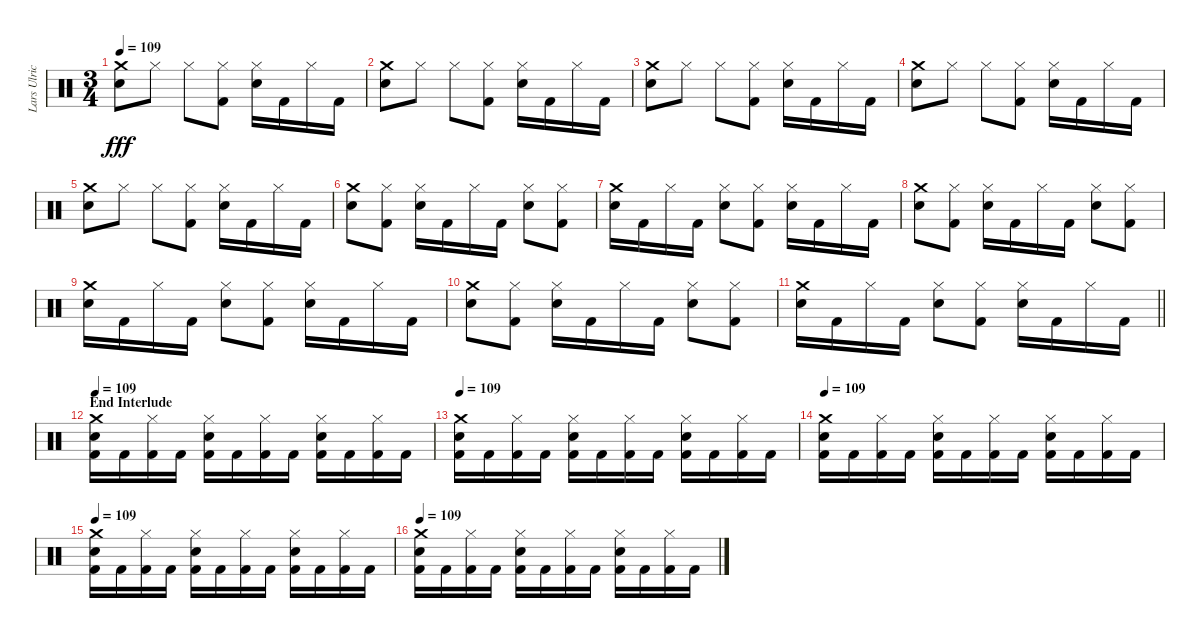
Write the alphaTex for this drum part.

\track ("Lars Ulrich" "Lars Ulric") {instrument percussion}
\staff {score}
\articulation defaults
\ts (3 4)
\tempo 109
\clef neutral
\ks c
("Snare (hit) 2" "Crash medium (hit)").8{dy fff} "Hi-Hat (closed)".8 "Hi-Hat (closed)".8 ("Kick (hit) 2" "Hi-Hat (closed)").8 ("Snare (hit) 2" "Hi-Hat (closed)").16 "Kick (hit) 2".16 "Hi-Hat (closed)".16 "Kick (hit) 2".16 |
("Snare (hit) 2" "Crash medium (hit)").8 "Hi-Hat (closed)".8 "Hi-Hat (closed)".8 ("Kick (hit) 2" "Hi-Hat (closed)").8 ("Snare (hit) 2" "Hi-Hat (closed)").16 "Kick (hit) 2".16 "Hi-Hat (closed)".16 "Kick (hit) 2".16 |
("Snare (hit) 2" "Crash medium (hit)").8 "Hi-Hat (closed)".8 "Hi-Hat (closed)".8 ("Kick (hit) 2" "Hi-Hat (closed)").8 ("Snare (hit) 2" "Hi-Hat (closed)").16 "Kick (hit) 2".16 "Hi-Hat (closed)".16 "Kick (hit) 2".16 |
("Snare (hit) 2" "Crash medium (hit)").8 "Hi-Hat (closed)".8 "Hi-Hat (closed)".8 ("Kick (hit) 2" "Hi-Hat (closed)").8 ("Snare (hit) 2" "Hi-Hat (closed)").16 "Kick (hit) 2".16 "Hi-Hat (closed)".16 "Kick (hit) 2".16 |
("Snare (hit) 2" "Crash medium (hit)").8 "Hi-Hat (closed)".8 "Hi-Hat (closed)".8 ("Kick (hit) 2" "Hi-Hat (closed)").8 ("Snare (hit) 2" "Hi-Hat (closed)").16 "Kick (hit) 2".16 "Hi-Hat (closed)".16 "Kick (hit) 2".16 |
("Snare (hit) 2" "Crash medium (hit)").8 ("Hi-Hat (closed)" "Kick (hit) 2").8 ("Snare (hit) 2" "Hi-Hat (closed)").16 "Kick (hit) 2".16 "Hi-Hat (closed)".16 "Kick (hit) 2".16 ("Snare (hit) 2" "Hi-Hat (closed)").8 ("Hi-Hat (closed)" "Kick (hit) 2").8 |
("Snare (hit) 2" "Crash medium (hit)").16 "Kick (hit) 2".16 "Hi-Hat (closed)".16 "Kick (hit) 2".16 ("Snare (hit) 2" "Hi-Hat (closed)").8 ("Hi-Hat (closed)" "Kick (hit) 2").8 ("Snare (hit) 2" "Hi-Hat (closed)").16 "Kick (hit) 2".16 "Hi-Hat (closed)".16 "Kick (hit) 2".16 |
("Snare (hit) 2" "Crash medium (hit)").8 ("Hi-Hat (closed)" "Kick (hit) 2").8 ("Snare (hit) 2" "Hi-Hat (closed)").16 "Kick (hit) 2".16 "Hi-Hat (closed)".16 "Kick (hit) 2".16 ("Snare (hit) 2" "Hi-Hat (closed)").8 ("Hi-Hat (closed)" "Kick (hit) 2").8 |
("Snare (hit) 2" "Crash medium (hit)").16 "Kick (hit) 2".16 "Hi-Hat (closed)".16 "Kick (hit) 2".16 ("Snare (hit) 2" "Hi-Hat (closed)").8 ("Hi-Hat (closed)" "Kick (hit) 2").8 ("Snare (hit) 2" "Hi-Hat (closed)").16 "Kick (hit) 2".16 "Hi-Hat (closed)".16 "Kick (hit) 2".16 |
("Snare (hit) 2" "Crash medium (hit)").8 ("Hi-Hat (closed)" "Kick (hit) 2").8 ("Snare (hit) 2" "Hi-Hat (closed)").16 "Kick (hit) 2".16 "Hi-Hat (closed)".16 "Kick (hit) 2".16 ("Snare (hit) 2" "Hi-Hat (closed)").8 ("Hi-Hat (closed)" "Kick (hit) 2").8 |
\barLineRight lightlight
("Snare (hit) 2" "Crash medium (hit)").16 "Kick (hit) 2".16 "Hi-Hat (closed)".16 "Kick (hit) 2".16 ("Snare (hit) 2" "Hi-Hat (closed)").8 ("Hi-Hat (closed)" "Kick (hit) 2").8 ("Snare (hit) 2" "Hi-Hat (closed)").16 "Kick (hit) 2".16 "Hi-Hat (closed)".16 "Kick (hit) 2".16 |
\section ("" "End Interlude")
\tempo 109
("Kick (hit) 2" "Snare (hit) 2" "Crash medium (hit)").16 "Kick (hit) 2".16 ("Kick (hit) 2" "Hi-Hat (closed)").16 "Kick (hit) 2".16 ("Kick (hit) 2" "Snare (hit) 2" "Hi-Hat (closed)").16 "Kick (hit) 2".16 ("Kick (hit) 2" "Hi-Hat (closed)").16 "Kick (hit) 2".16 ("Kick (hit) 2" "Snare (hit) 2" "Hi-Hat (closed)").16 "Kick (hit) 2".16 ("Kick (hit) 2" "Hi-Hat (closed)").16 "Kick (hit) 2".16 |
\tempo 109
("Kick (hit) 2" "Snare (hit) 2" "Crash medium (hit)").16 "Kick (hit) 2".16 ("Kick (hit) 2" "Hi-Hat (closed)").16 "Kick (hit) 2".16 ("Kick (hit) 2" "Snare (hit) 2" "Hi-Hat (closed)").16 "Kick (hit) 2".16 ("Kick (hit) 2" "Hi-Hat (closed)").16 "Kick (hit) 2".16 ("Kick (hit) 2" "Snare (hit) 2" "Hi-Hat (closed)").16 "Kick (hit) 2".16 ("Kick (hit) 2" "Hi-Hat (closed)").16 "Kick (hit) 2".16 |
\tempo 109
("Kick (hit) 2" "Snare (hit) 2" "Crash medium (hit)").16 "Kick (hit) 2".16 ("Kick (hit) 2" "Hi-Hat (closed)").16 "Kick (hit) 2".16 ("Kick (hit) 2" "Snare (hit) 2" "Hi-Hat (closed)").16 "Kick (hit) 2".16 ("Kick (hit) 2" "Hi-Hat (closed)").16 "Kick (hit) 2".16 ("Kick (hit) 2" "Snare (hit) 2" "Hi-Hat (closed)").16 "Kick (hit) 2".16 ("Kick (hit) 2" "Hi-Hat (closed)").16 "Kick (hit) 2".16 |
\tempo 109
("Kick (hit) 2" "Snare (hit) 2" "Crash medium (hit)").16 "Kick (hit) 2".16 ("Kick (hit) 2" "Hi-Hat (closed)").16 "Kick (hit) 2".16 ("Kick (hit) 2" "Snare (hit) 2" "Hi-Hat (closed)").16 "Kick (hit) 2".16 ("Kick (hit) 2" "Hi-Hat (closed)").16 "Kick (hit) 2".16 ("Kick (hit) 2" "Snare (hit) 2" "Hi-Hat (closed)").16 "Kick (hit) 2".16 ("Kick (hit) 2" "Hi-Hat (closed)").16 "Kick (hit) 2".16 |
\tempo 109
("Kick (hit) 2" "Snare (hit) 2" "Crash medium (hit)").16 "Kick (hit) 2".16 ("Kick (hit) 2" "Hi-Hat (closed)").16 "Kick (hit) 2".16 ("Kick (hit) 2" "Snare (hit) 2" "Hi-Hat (closed)").16 "Kick (hit) 2".16 ("Kick (hit) 2" "Hi-Hat (closed)").16 "Kick (hit) 2".16 ("Kick (hit) 2" "Snare (hit) 2" "Hi-Hat (closed)").16 "Kick (hit) 2".16 ("Kick (hit) 2" "Hi-Hat (closed)").16 "Kick (hit) 2".16
